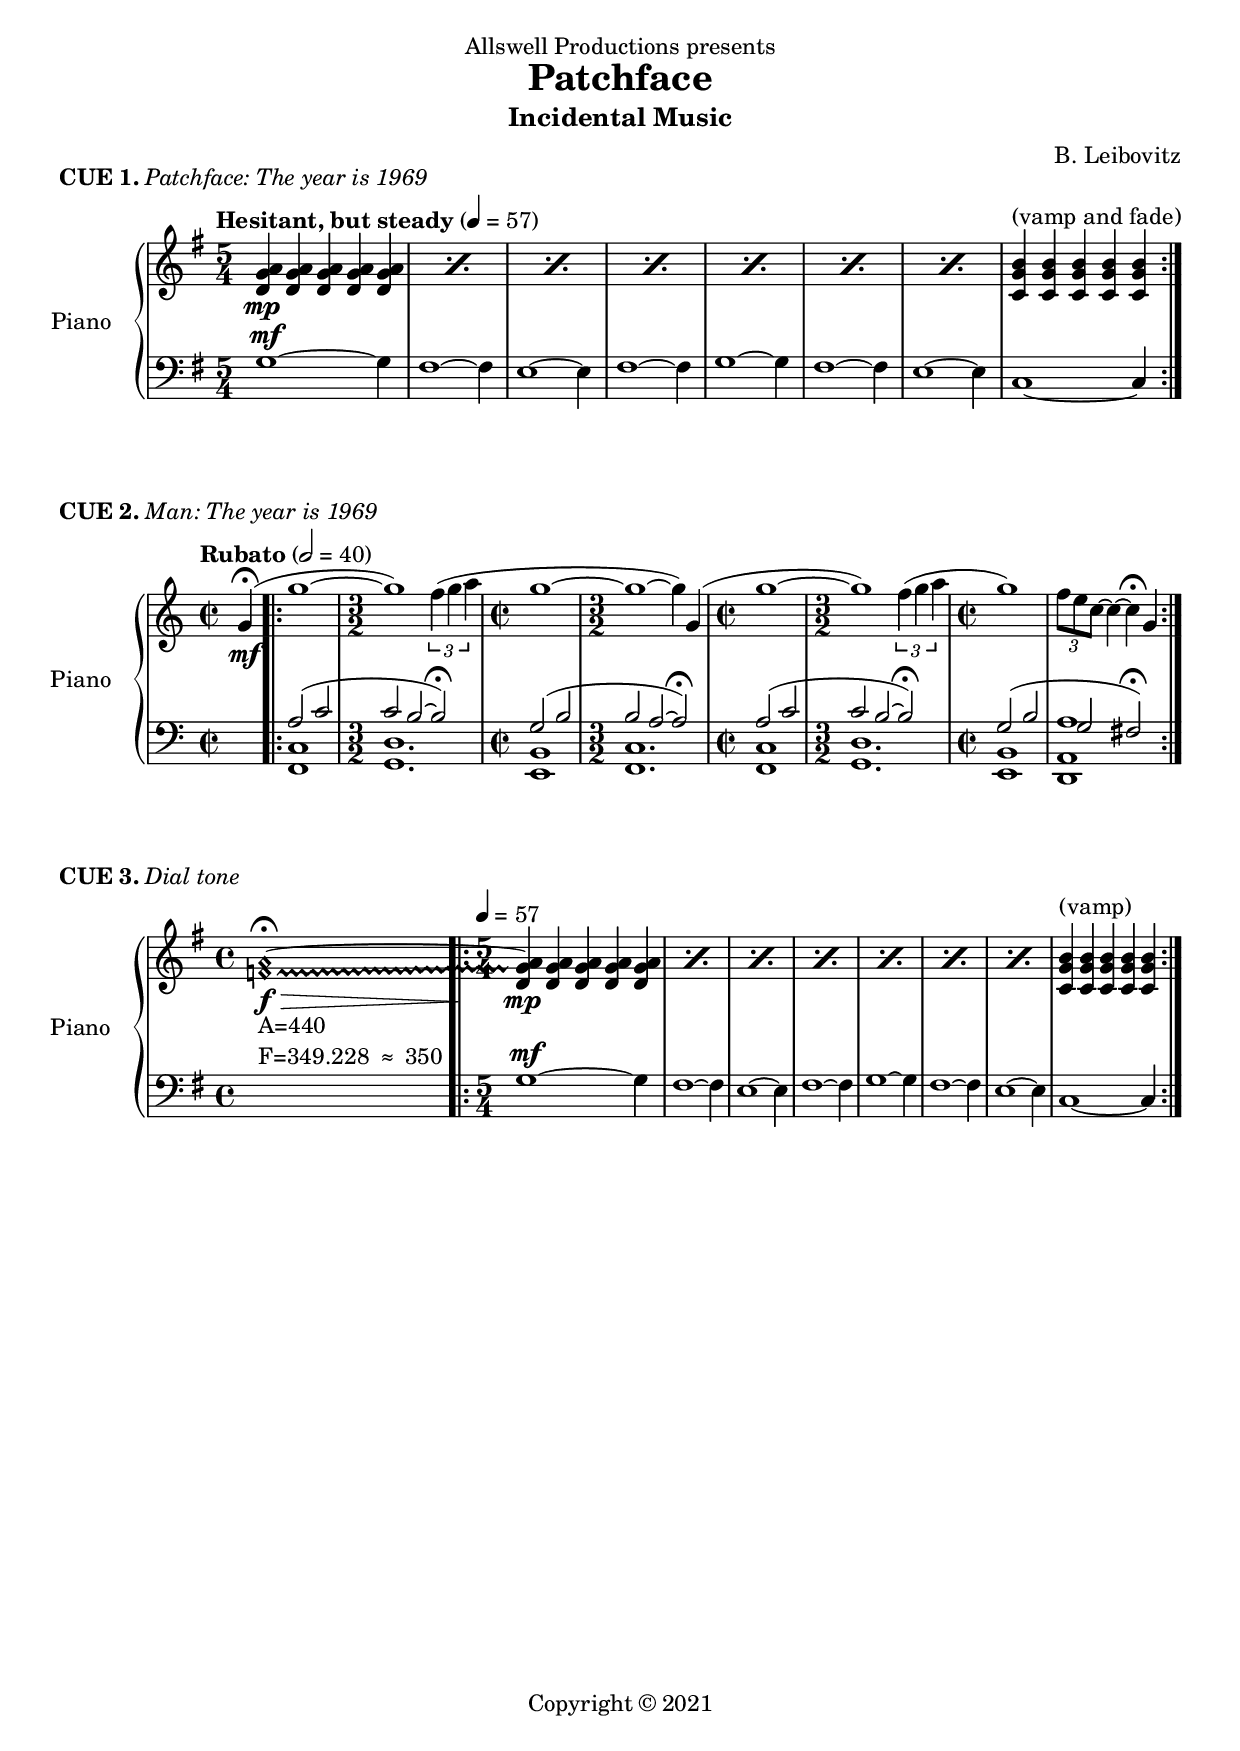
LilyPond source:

\header {
  dedication = "Allswell Productions presents"
  title = "Patchface"
  subtitle = "Incidental Music"
  composer = "B. Leibovitz"
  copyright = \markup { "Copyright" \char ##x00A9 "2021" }
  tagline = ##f
}
% ---------- CUE 01 ----------
cueIupper = \relative c' {
  \clef treble
  \key g \major
  \time 5/4
  \tempo "Hesitant, but steady" 4 = 57
  \repeat percent 7 {<d g a>4\mp <d g a> <d g a> <d g a> <d g a>} <c g' b>^"(vamp and fade)" <c g' b> <c g' b> <c g' b> <c g' b> \bar ":|."
}
cueIlower = \relative c' {
  \clef bass
  \key g \major
  \time 5/4
  g1~^\mf g4 fis1~ fis4 e1~ e4 fis1~ fis4 g1~ g4 fis1~ fis4 e1~ e4 c1~ c4
}
\score {
  \header {
    piece = \markup { \bold { CUE 1. } \italic { Patchface: The year is 1969 } }
  }
  \new PianoStaff <<
    \set PianoStaff.instrumentName = #"Piano  "
    \new Staff = "upper" \cueIupper
    \new Staff = "lower" \cueIlower
  >>
  \layout { }
  \midi { }
}
% ---------- CUE 02 ----------
cueIIupper = \relative c'' {
  \clef treble
  \key c \major
  \time 2/2
  \tempo "Rubato" 2 = 40
  \partial 4
  g4\fermata \mf(\bar ".|:" | g'1~ \time 3/2 g) \tuplet 3/2 { f4( g a } | \time 2/2 g1 ~ | \time 3/2 g ~ g4) g,( | \time 2/2 g'1~ \time 3/2 g) \tuplet 3/2 { f4( g a } | \time 2/2 g1) \tuplet 3/2 { f8 e c~ } c4~ c4\fermata g \bar ":|."
}
cueIIlower = \relative c {
  \clef bass
  \key c \major
  \time 2/2
  \partial 4
  s4 \bar ".|:" << { a'2( c \time 3/2 c b~ b\fermata) \time 2/2 g( b \time 3/2 b a~ a\fermata) \time 2/2 a( c \time 3/2  c b~ b\fermata) \time 2/2 g( b g fis\fermata) \bar ":|." } \\
    { <<f,1 c'>> <g d'>1. <e b'>1 <f c'>1. <f c'>1 <g d'>1. <e b'>1 <d a' a'> } >>
}
\score {
  \header {
    piece = \markup { \bold { CUE 2. } \italic { Man: The year is 1969 } }
  }
  \new PianoStaff <<
    \set PianoStaff.instrumentName = #"Piano  "
    \new Staff = "upper" \cueIIupper
    \new Staff = "lower" \cueIIlower
  >>
  \layout { }
  \midi { }
}
% ---------- CUE 03 ----------
cueIIIupper = \relative c' {
  \clef treble
  \key g \major
  \time 4/4
  \textLengthOn
  \once \override NoteHead.style = #'harmonic
  \once \override Glissando.style = #'trill
  \set glissandoMap = #'((0 . 1))
  <f a>1_\markup { \left-column { "A=440" \line { "F=349.228" \char ##x2248 "350" } } }\f \> ~ \fermata \glissando \bar ".|:"  \textLengthOff
  \time 5/4 \tempo 4 = 57
  \repeat percent 7 {<d g a>4\mp <d g a> <d g a> <d g a> <d g a>} <c g' b>^"(vamp)" <c g' b> <c g' b> <c g' b> <c g' b> \bar ":|."
}
cueIIIlower = \relative c' {
  \clef bass
  \key g \major
  \time 4/4 s1
  \time 5/4
  g1~^\mf g4 fis1~ fis4 e1~ e4 fis1~ fis4 g1~ g4 fis1~ fis4 e1~ e4 c1~ c4
}
\score {
  \header {
    piece = \markup { \bold { CUE 3. } \italic { Dial tone } }
  }
  \new PianoStaff <<
    \set PianoStaff.instrumentName = #"Piano  "
    \new Staff = "upper" \cueIIIupper
    \new Staff = "lower" \cueIIIlower
  >>
  \layout { }
  \midi { }
}
%{
---------- THEMES ----------
\score {
  \relative c {
    \override Staff.TimeSignature.break-visibility =##( #f #t #t )
    \set Staff.explicitClefVisibility = #end-of-line-invisible
    \clef bass
    \tempo "Man: Rubato"
    << { a'2( c c b) g( b b a) a( c c b) g( b g fis?) \bar ":|." \break } \\
    { <<f,1 c'>> <g d'> <e b'> <<f c'>> <<f, c'>> <<g d'>> <e, b'> <d a' a'> } >>
    \tempo "Patchface"
    \time 5/4
    \clef treble
    << { \repeat percent 7 {<d'' g a>4 <d g a> <d g a> <d g a> <d g a>} <c g' b> <c g' b> <c g' b> <c g' b> <c g' b> \bar ":|." \break } \\
    { g1~ g4 fis1~ fis4 e1~ e4 fis1~ fis4 g1~ g4 fis1~ fis4 e1~ e4 c1~ c4 } >>
    \tempo "Woman: Molto rubato"
    \time 4/4
    s2. g''4( g'2.) \tuplet 3/2 { f8( g a } g2.) g,4( g'1) \acciaccatura { f16 e } c1 \bar ":|."
  }

  \layout {
    \context {
    \Score
    \omit BarNumber
    }
  }
  \midi {}
}
---/THEMES---
%}